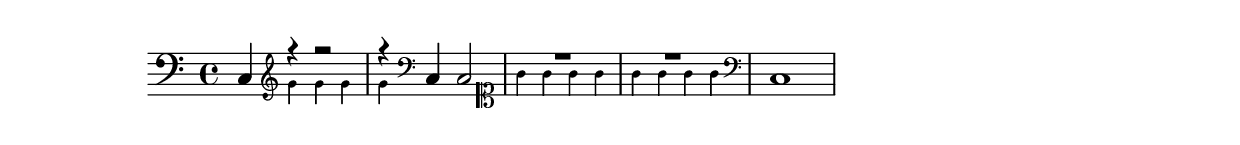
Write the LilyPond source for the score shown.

\version "2.14.0"

\header {
  texidoc = "Clefs for cue notes: Print a cue clef at the begin of the cue
notes and a cancelling clef after the cue notes."
}

vI = \relative c'' { \clef "treble" \repeat unfold 16 g4 }
\addQuote vIQuote { \vI }

Solo = \relative c {
  \clef "bass"
  c4 \cueDuringWithClef #"vIQuote" #DOWN #"treble" {
    r4 r2 |
    r4
  } c4 c2 |
  \cueDuringWithClef #"vIQuote" #DOWN "soprano" { R1*2 } |
  c1
}

\score {
  <<
    \new Staff \new Voice \Solo
  >>
}
